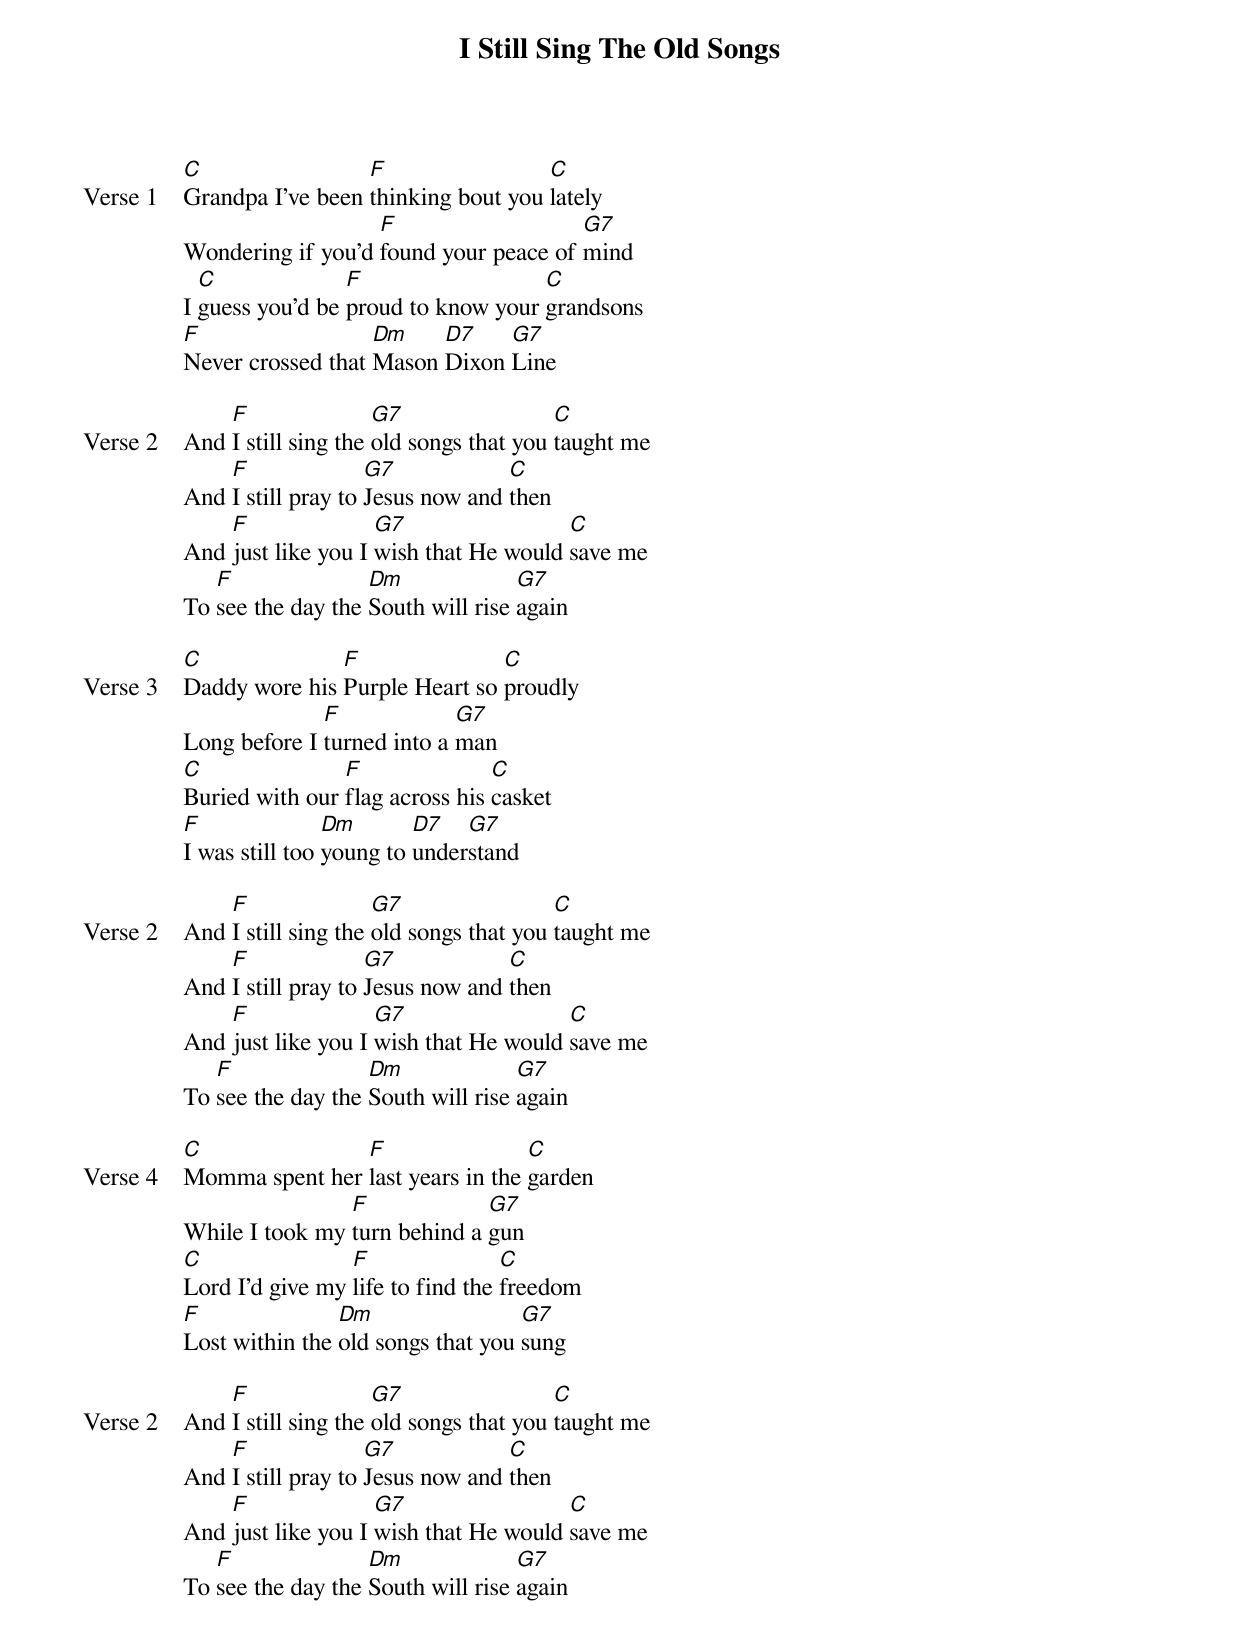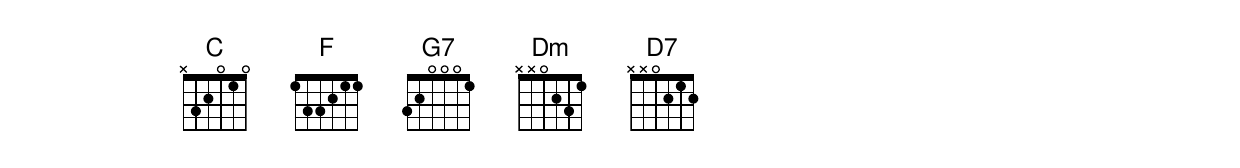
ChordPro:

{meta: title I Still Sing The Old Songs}
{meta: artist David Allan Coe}
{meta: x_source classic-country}
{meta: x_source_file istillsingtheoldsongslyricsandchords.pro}
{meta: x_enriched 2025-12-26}

{start_of_verse: Verse 1}
[C]Grandpa I've been [F]thinking bout you [C]lately
Wondering if you'd [F]found your peace of [G7]mind
I [C]guess you'd be [F]proud to know your [C]grandsons
[F]Never crossed that [Dm]Mason [D7]Dixon [G7]Line
{end_of_verse}

{start_of_verse: Verse 2}
And [F]I still sing the [G7]old songs that you [C]taught me
And [F]I still pray to [G7]Jesus now and [C]then
And [F]just like you I [G7]wish that He would [C]save me
To [F]see the day the [Dm]South will rise [G7]again
{end_of_verse}

{start_of_verse: Verse 3}
[C]Daddy wore his [F]Purple Heart so [C]proudly
Long before I [F]turned into a [G7]man
[C]Buried with our [F]flag across his [C]casket
[F]I was still too [Dm]young to [D7]under[G7]stand
{end_of_verse}

{start_of_verse: Verse 2}
And [F]I still sing the [G7]old songs that you [C]taught me
And [F]I still pray to [G7]Jesus now and [C]then
And [F]just like you I [G7]wish that He would [C]save me
To [F]see the day the [Dm]South will rise [G7]again
{end_of_verse}

{start_of_verse: Verse 4}
[C]Momma spent her [F]last years in the [C]garden
While I took my [F]turn behind a [G7]gun
[C]Lord I'd give my [F]life to find the [C]freedom
[F]Lost within the [Dm]old songs that you [G7]sung
{end_of_verse}

{start_of_verse: Verse 2}
And [F]I still sing the [G7]old songs that you [C]taught me
And [F]I still pray to [G7]Jesus now and [C]then
And [F]just like you I [G7]wish that He would [C]save me
To [F]see the day the [Dm]South will rise [G7]again
{end_of_verse}
